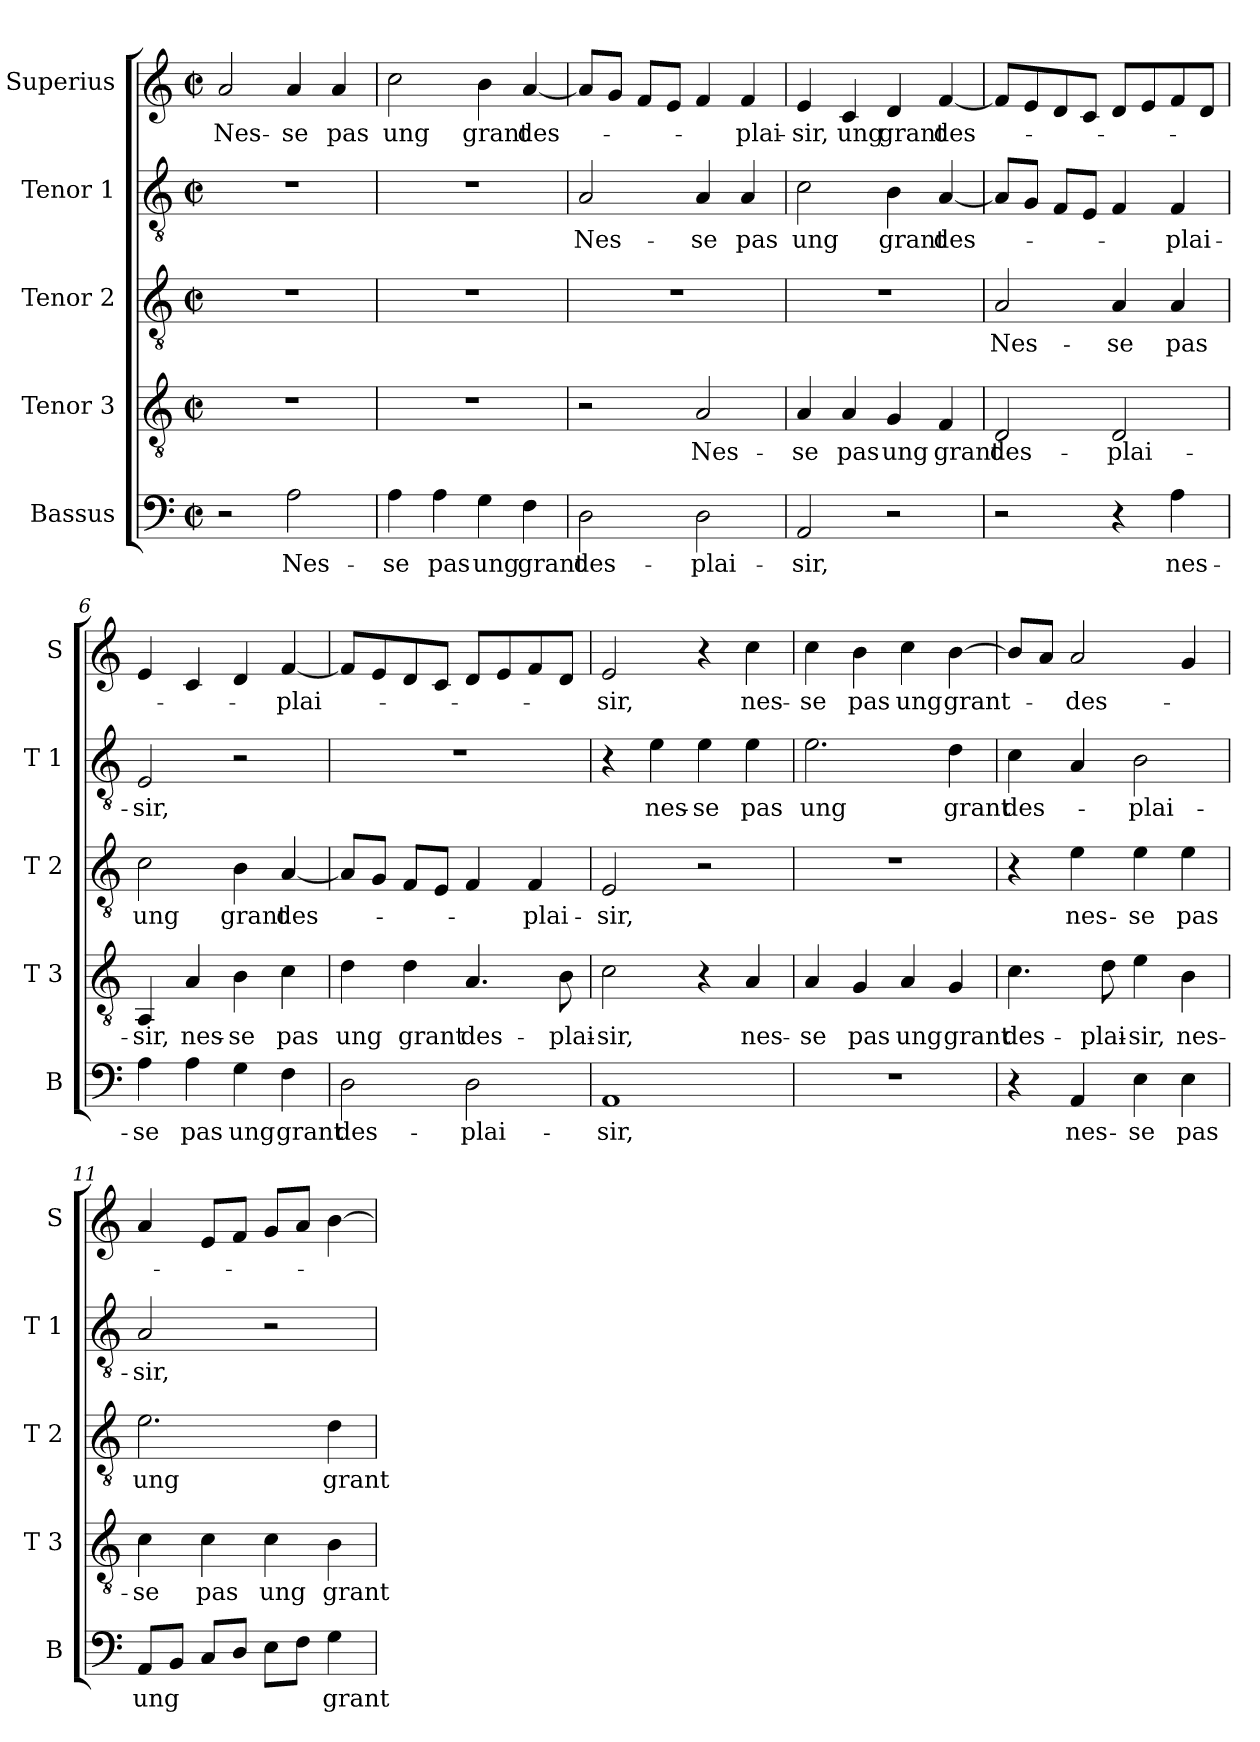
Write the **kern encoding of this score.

**kern	**text	**kern	**text	**kern	**text	**kern	**text	**kern	**text
*part5	*part5	*part4	*part4	*part3	*part3	*part2	*part2	*part1	*part1
*staff5	*staff5	*staff4	*staff4	*staff3	*staff3	*staff2	*staff2	*staff1	*staff1
*I"Bassus	*	*I"Tenor 3	*	*I"Tenor 2	*	*I"Tenor 1	*	*I"Superius	*
*I'B	*	*I'T 3	*	*I'T 2	*	*I'T 1	*	*I'S	*
*clefF4	*	*clefGv2	*	*clefGv2	*	*clefGv2	*	*clefG2	*
*k[]	*	*k[]	*	*k[]	*	*k[]	*	*k[]	*
*C:	*	*C:	*	*C:	*	*C:	*	*C:	*
*M2/2	*	*M2/2	*	*M2/2	*	*M2/2	*	*M2/2	*
*met(c|)	*	*met(c|)	*	*met(c|)	*	*met(c|)	*	*met(c|)	*
=1	=1	=1	=1	=1	=1	=1	=1	=1	=1
2r	.	1r	.	1r	.	1r	.	2a/	Nes-
2A\	Nes-	.	.	.	.	.	.	4a/	-se
.	.	.	.	.	.	.	.	4a/	pas
=2	=2	=2	=2	=2	=2	=2	=2	=2	=2
4A\	-se	1r	.	1r	.	1r	.	2cc\	ung
4A\	pas	.	.	.	.	.	.	.	.
4G\	ung	.	.	.	.	.	.	4b\	grant
4F\	grant	.	.	.	.	.	.	[4a/	des-
=3	=3	=3	=3	=3	=3	=3	=3	=3	=3
2D\	des-	2r	.	1r	.	2A/	Nes-	8a/L]	.
.	.	.	.	.	.	.	.	8g/J	.
.	.	.	.	.	.	.	.	8f/L	.
.	.	.	.	.	.	.	.	8e/J	.
2D\	-plai-	2A/	Nes-	.	.	4A/	-se	4f/	.
.	.	.	.	.	.	4A/	pas	4f/	-plai-
=4	=4	=4	=4	=4	=4	=4	=4	=4	=4
2AA/	-sir,	4A/	-se	1r	.	2c\	ung	4e/	-sir,
.	.	4A/	pas	.	.	.	.	4c/	ung
2r	.	4G/	ung	.	.	4B\	grant	4d/	grant
.	.	4F/	grant	.	.	[4A/	des-	[4f/	des-
=5	=5	=5	=5	=5	=5	=5	=5	=5	=5
2r	.	2D/	des-	2A/	Nes-	8A/L]	.	8f/L]	.
.	.	.	.	.	.	8G/J	.	8e/	.
.	.	.	.	.	.	8F/L	.	8d/	.
.	.	.	.	.	.	8E/J	.	8c/J	.
4r	.	2D/	-plai-	4A/	-se	4F/	.	8d/L	.
.	.	.	.	.	.	.	.	8e/	.
4A\	nes-	.	.	4A/	pas	4F/	-plai-	8f/	.
.	.	.	.	.	.	.	.	8d/J	.
!!LO:LB:g=z
=6	=6	=6	=6	=6	=6	=6	=6	=6	=6
4A\	-se	4AA/	-sir,	2c\	ung	2E/	-sir,	4e/	.
4A\	pas	4A/	nes-	.	.	.	.	4c/	.
4G\	ung	4B\	-se	4B\	grant	2r	.	4d/	.
4F\	grant	4c\	pas	[4A/	des-	.	.	[4f/	-plai-
=7	=7	=7	=7	=7	=7	=7	=7	=7	=7
2D\	des-	4d\	ung	8A/L]	.	1r	.	8f/L]	.
.	.	.	.	8G/J	.	.	.	8e/	.
.	.	4d\	grant	8F/L	.	.	.	8d/	.
.	.	.	.	8E/J	.	.	.	8c/J	.
2D\	-plai-	4.A/	des-	4F/	.	.	.	8d/L	.
.	.	.	.	.	.	.	.	8e/	.
.	.	.	.	4F/	-plai-	.	.	8f/	.
.	.	8B\	-plai-	.	.	.	.	8d/J	.
=8	=8	=8	=8	=8	=8	=8	=8	=8	=8
1AA	-sir,	2c\	-sir,	2E/	-sir,	4r	.	2e/	-sir,
.	.	.	.	.	.	4e\	nes-	.	.
.	.	4r	.	2r	.	4e\	-se	4r	.
.	.	4A/	nes-	.	.	4e\	pas	4cc\	nes-
=9	=9	=9	=9	=9	=9	=9	=9	=9	=9
1r	.	4A/	-se	1r	.	2.e\	ung	4cc\	-se
.	.	4G/	pas	.	.	.	.	4b\	pas
.	.	4A/	ung	.	.	.	.	4cc\	ung
.	.	4G/	grant	.	.	4d\	grant	[4b\	grant-
=10	=10	=10	=10	=10	=10	=10	=10	=10	=10
4r	.	4.c\	des-	4r	.	4c\	des-	8b/L]	.
.	.	.	.	.	.	.	.	8a/J	.
4AA/	nes-	.	.	4e\	nes-	4A/	.	2a/	-des-
.	.	8d\	-plai-	.	.	.	.	.	.
4E\	-se	4e\	-sir,	4e\	-se	2B\	-plai-	.	.
4E\	pas	4B\	nes-	4e\	pas	.	.	4g/	.
=11	=11	=11	=11	=11	=11	=11	=11	=11	=11
8AA/L	ung	4c\	-se	2.e\	ung	2A/	-sir,	4a/	.
8BB/J	.	.	.	.	.	.	.	.	.
8C/L	.	4c\	pas	.	.	.	.	8e/L	.
8D/J	.	.	.	.	.	.	.	8f/J	.
8E\L	.	4c\	ung	.	.	2r	.	8g/L	.
8F\J	.	.	.	.	.	.	.	8a/J	.
4G\	grant	4B\	grant	4d\	grant	.	.	[4b\	.
=	=	=	=	=	=	=	=	=	=
*-	*-	*-	*-	*-	*-	*-	*-	*-	*-
